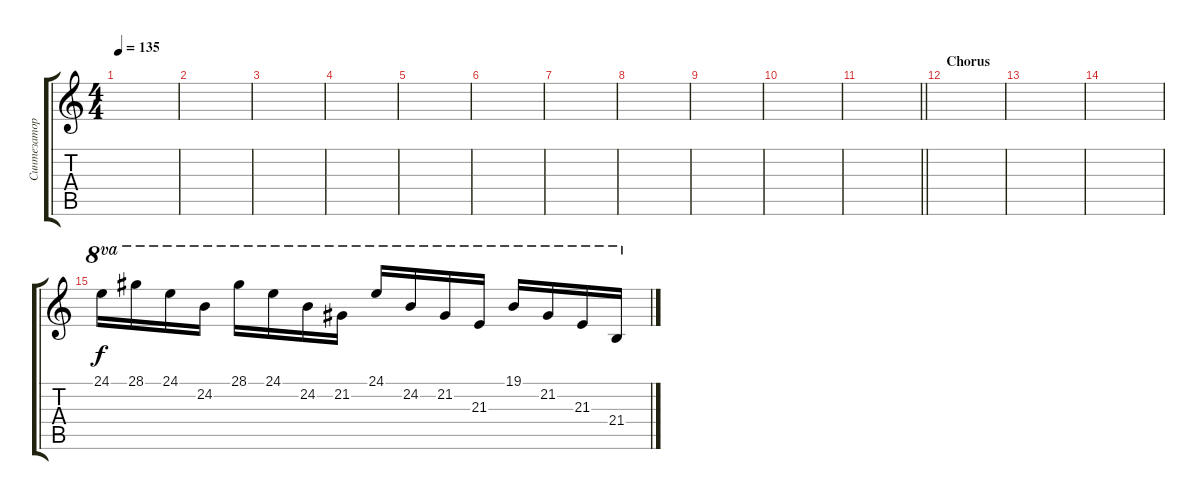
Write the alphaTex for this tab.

\track ("Синтезатор 2" "Синтезатор") {instrument pad3polysynth}
\staff {score tabs}
\tuning (E4 B3 G3 D3 A2 E2) {hide}
\ts (4 4)
\tempo 135
\clef g2
\ks c
|
|
|
|
|
|
|
|
|
|
\barLineRight lightlight
|
\section ("" "Chorus")
|
|
|
24.1.16{ot 8va} 28.1.16{ot 8va} 24.1.16{ot 8va} 24.2.16{ot 8va} 28.1.16{ot 8va} 24.1.16{ot 8va} 24.2.16{ot 8va} 21.2.16{ot 8va} 24.1.16{ot 8va} 24.2.16{ot 8va} 21.2.16{ot 8va} 21.3.16{ot 8va} 19.1.16{ot 8va} 21.2.16{ot 8va} 21.3.16{ot 8va} 21.4.16{ot 8va}
